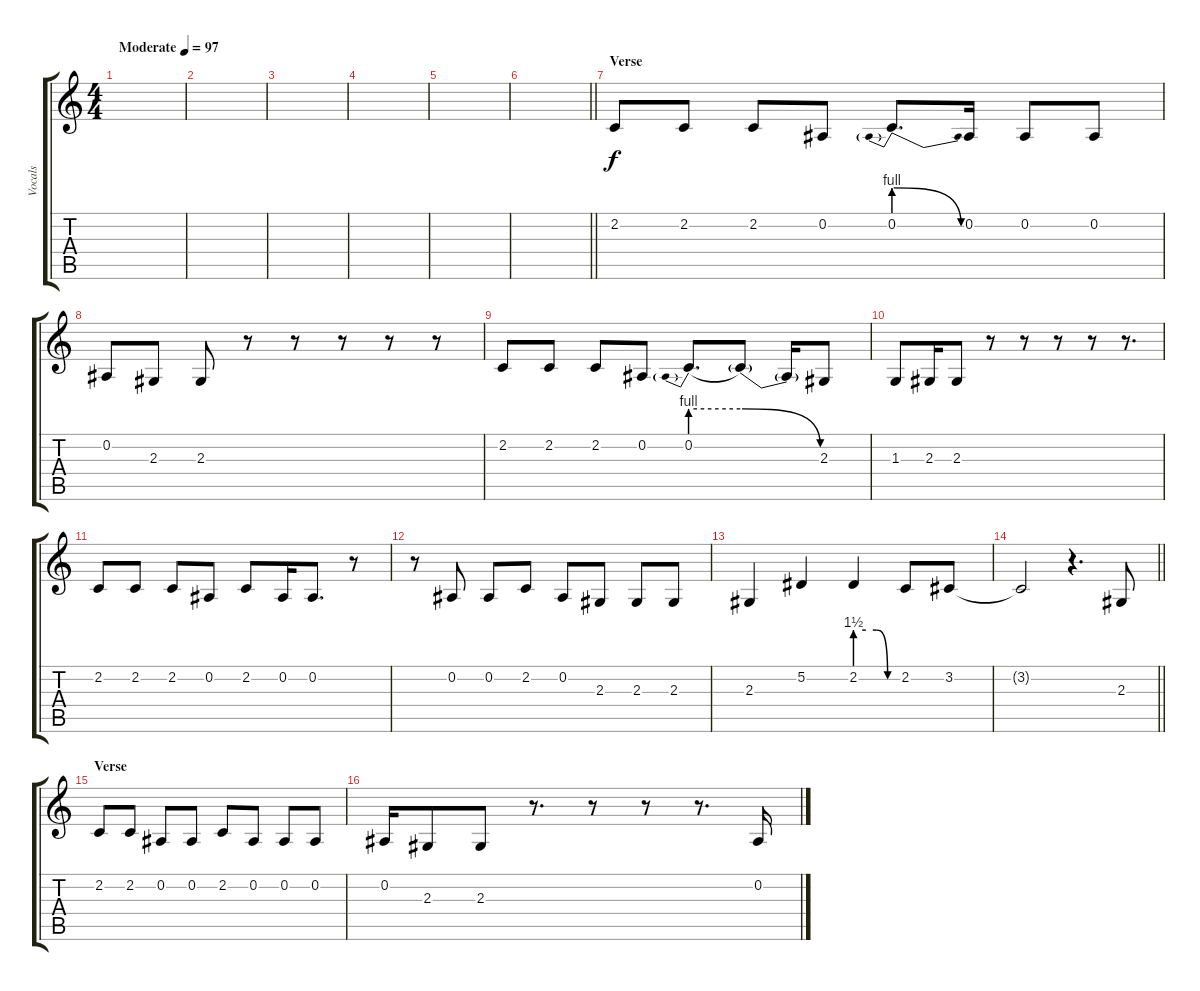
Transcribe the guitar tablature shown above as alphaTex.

\track ("Vocals" "Vocals") {instrument lead1square}
\staff {score tabs}
\tuning (Eb4 Bb3 Gb3 Db3 Ab2 Eb2) {hide}
\ts (4 4)
\tempo (97 "Moderate")
\clef g2
\ks c
|
|
|
|
|
\barLineRight lightlight
|
\section ("" "Verse")
2.2.8 2.2.8 2.2.8 0.2.8 0.2{be (prebendrelease 0 4 60 0)}.8{d} 0.2.16 0.2.8 0.2.8 |
0.2.8 2.3.8 2.3.8 r.8 r.8 r.8 r.8 r.8 |
2.2.8 2.2.8 2.2.8 0.2.8 0.2{be (prebend 0 4 60 4)}.8{d} 0.2{be (release 0 4 60 0) t}.8 0.2{t}.16 2.3.8 |
1.3.8 2.3.16 2.3.8 r.8 r.8 r.8 r.8 r.8{d} |
2.2.8 2.2.8 2.2.8 0.2.8 2.2.8 0.2.16 0.2.8{d} r.8 |
r.8 0.2.8 0.2.8 2.2.8 0.2.8 2.3.8 2.3.8 2.3.8 |
2.3.4 5.2.4 2.2{be (custom 0 6 15 6 30 6 46 0 60 0)}.4 2.2.8 3.2.8 |
\barLineRight lightlight
3.2{t}.2 r.4{d} 2.3.8 |
\section ("" "Verse")
2.2.8 2.2.8 0.2.8 0.2.8 2.2.8 0.2.8 0.2.8 0.2.8 |
0.2.16 2.3.8 2.3.8 r.8{d} r.8 r.8 r.8{d} 0.2.16
